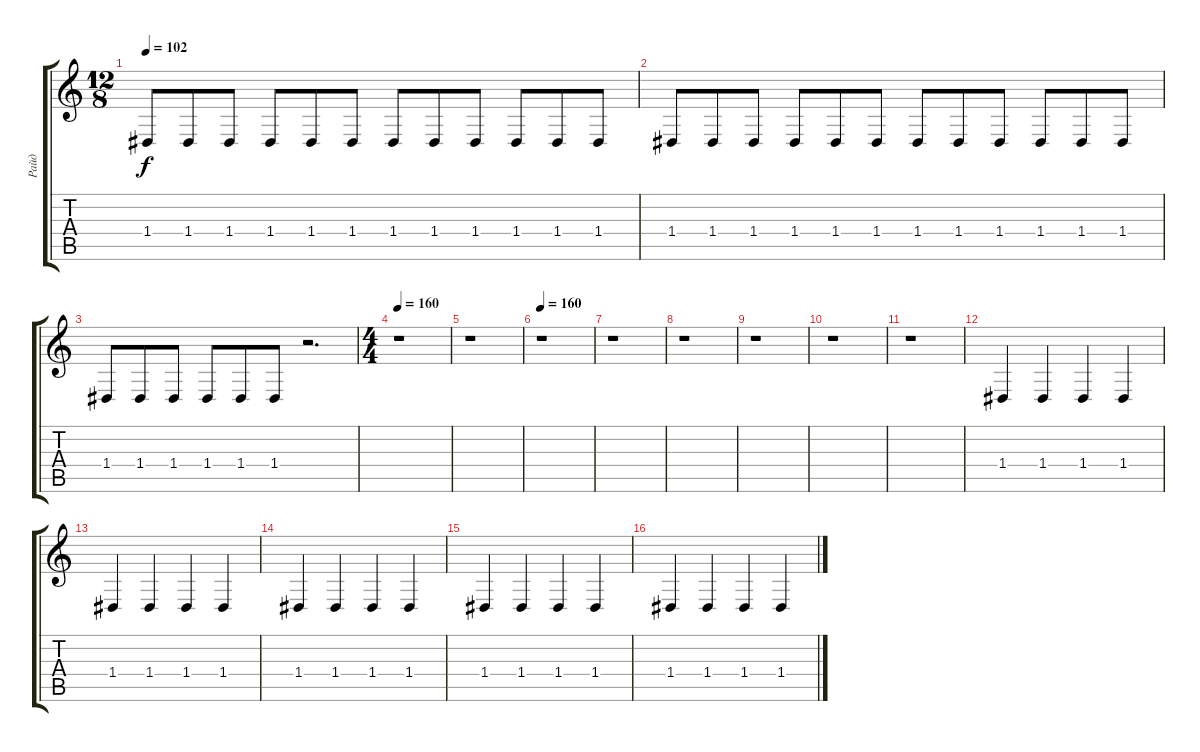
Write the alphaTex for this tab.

\track ("Райд" "Райд") {instrument acousticgrandpiano}
\staff {score tabs}
\tuning (E4 B3 G3 D3 A2 E2) {hide}
\ts (12 8)
\tempo 102
\clef g2
\ks c
1.4.8{dy f} 1.4.8 1.4.8 1.4.8 1.4.8 1.4.8 1.4.8 1.4.8 1.4.8 1.4.8 1.4.8 1.4.8 |
1.4.8 1.4.8 1.4.8 1.4.8 1.4.8 1.4.8 1.4.8 1.4.8 1.4.8 1.4.8 1.4.8 1.4.8 |
1.4.8 1.4.8 1.4.8 1.4.8 1.4.8 1.4.8 r.2{d} |
\ts (4 4)
\tempo 160
r.1 |
r.1 |
\tempo 160
r.1 |
r.1 |
r.1 |
r.1 |
r.1 |
r.1 |
1.4.4 1.4.4 1.4.4 1.4.4 |
1.4.4 1.4.4 1.4.4 1.4.4 |
1.4.4 1.4.4 1.4.4 1.4.4 |
1.4.4 1.4.4 1.4.4 1.4.4 |
1.4.4 1.4.4 1.4.4 1.4.4
